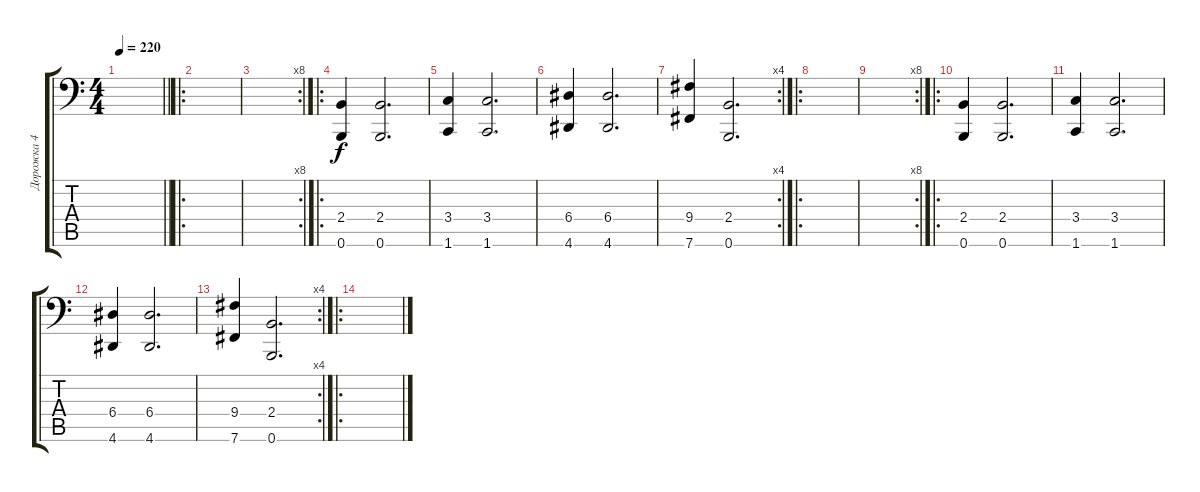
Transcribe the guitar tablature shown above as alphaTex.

\track ("Дорожка 4" "Дорожка 4") {instrument electricbasspick}
\staff {score tabs}
\tuning (B2 Gb2 D2 A1 E1 B0) {hide}
\ts (4 4)
\tempo 220
\clef f4
\barLineRight lightlight
\ks c
|
\ro
|
\rc 8
|
\ro
(2.4 0.6).4 (2.4 0.6).2{d} |
(3.4 1.6).4 (3.4 1.6).2{d} |
(6.4 4.6).4 (6.4 4.6).2{d} |
\rc 4
(9.4 7.6).4 (2.4 0.6).2{d} |
\ro
|
\rc 8
|
\ro
(2.4 0.6).4 (2.4 0.6).2{d} |
(3.4 1.6).4 (3.4 1.6).2{d} |
(6.4 4.6).4 (6.4 4.6).2{d} |
\rc 4
(9.4 7.6).4 (2.4 0.6).2{d} |
\ro
